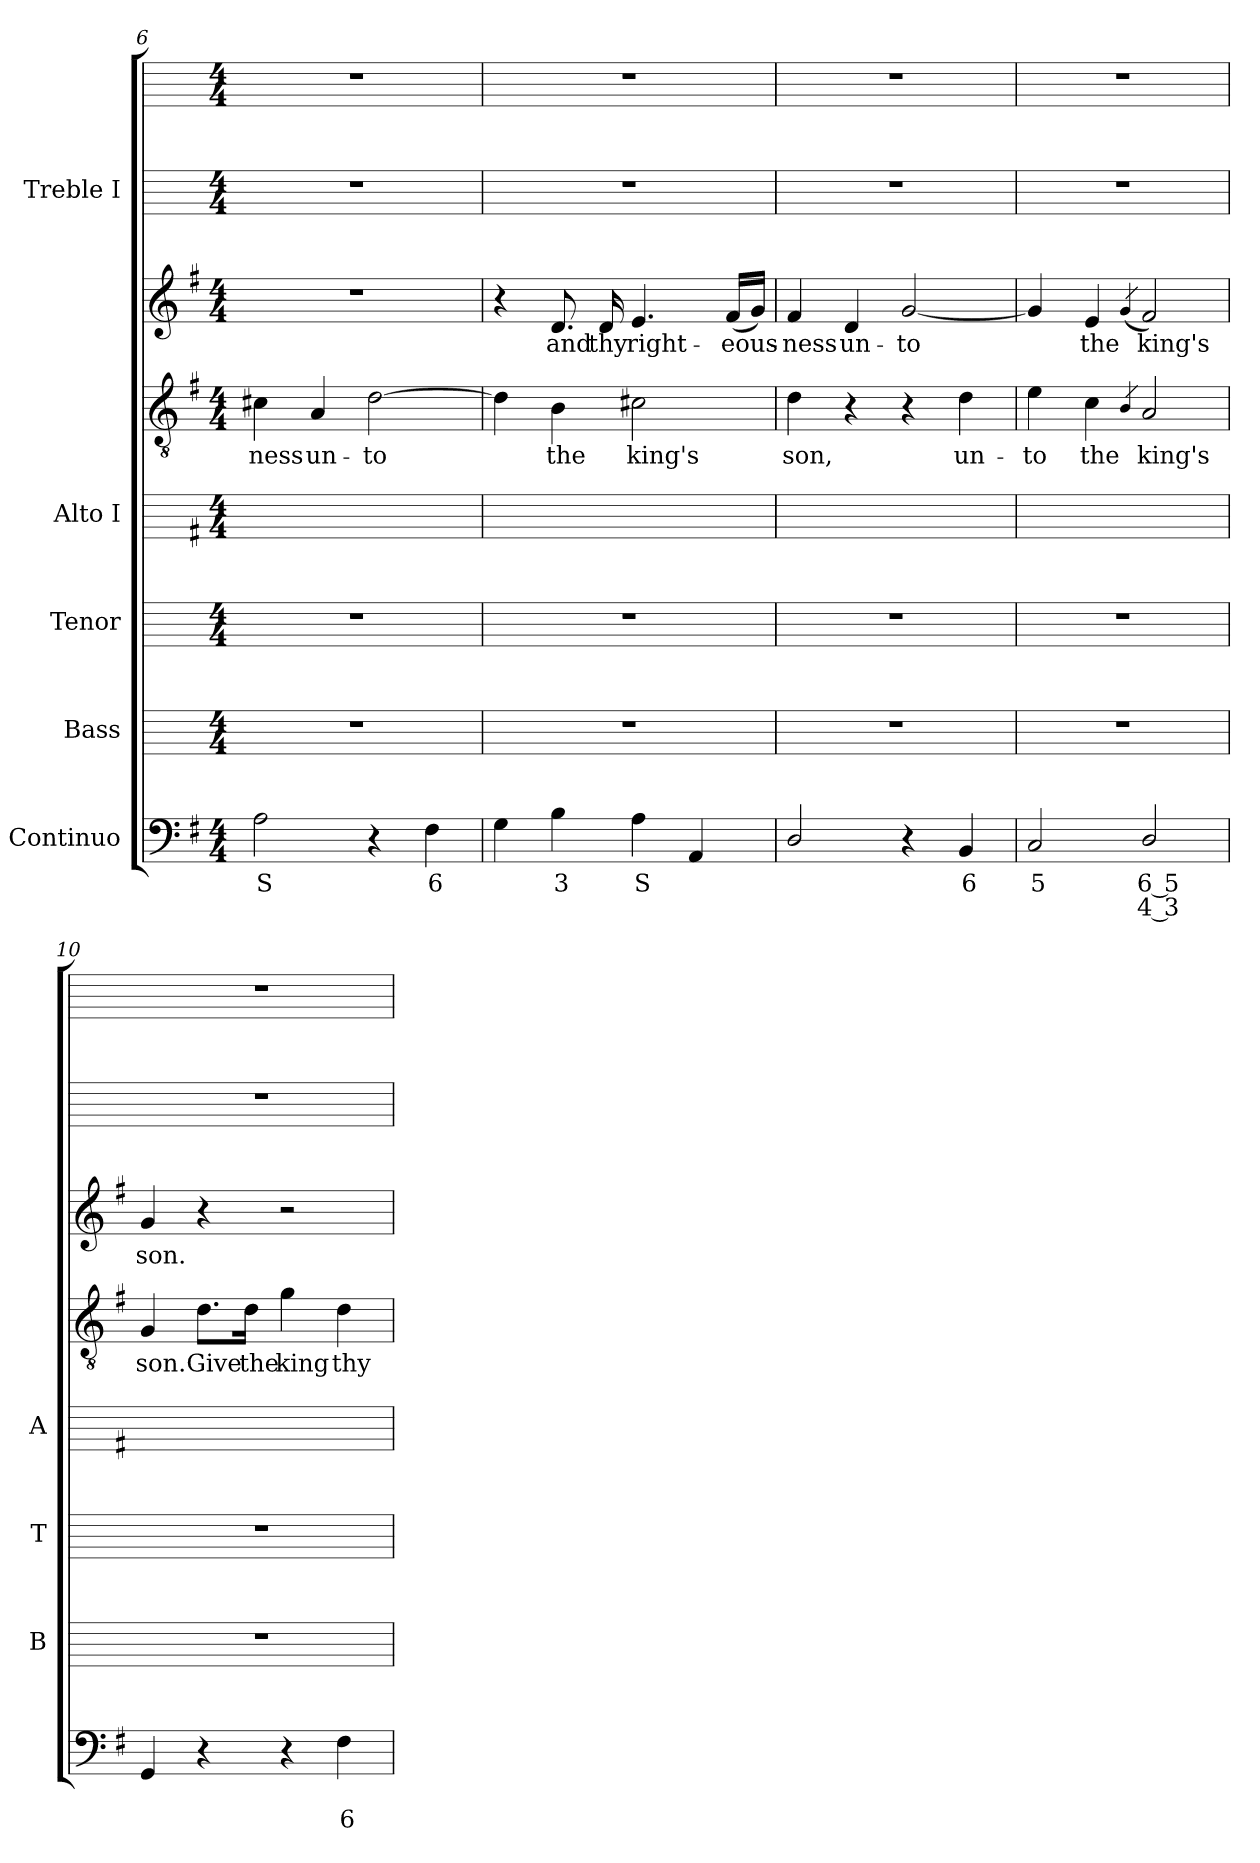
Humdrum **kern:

**kern	**text	**text	**kern	**kern	**kern	**kern	**text	**kern	**text	**kern	**kern
*part5	*part5	*part5	*part4	*part3	*part2	*part2	*part2	*part2	*part2	*part1	*part1
*staff8	*staff8	*staff8	*staff7	*staff6	*staff5	*staff4	*staff4	*staff3	*staff3	*staff2	*staff1
*I"Continuo	*	*	*I"Bass	*I"Tenor	*I"Alto I	*	*	*	*	*I"Treble I	*
*	*	*	*I'B	*I'T	*I'A	*	*	*	*	*	*
!!LO:LB:g=z
*clefF4	*	*	*	*	*	*clefGv2	*	*clefG2	*	*	*
*k[f#]	*	*	*	*	*k[f#]	*k[f#]	*	*k[f#]	*	*	*
*G:	*	*	*	*	*G:	*G:	*	*G:	*	*	*
*M4/4	*	*	*M4/4	*M4/4	*M4/4	*M4/4	*	*M4/4	*	*M4/4	*M4/4
=6	=6	=6	=6	=6	=6	=6	=6	=6	=6	=6	=6
!	!LO:LY:b	!	!	!	!	!	!LO:LY:b	!	!	!	!
2A	S	.	1r	1r	1ryy	4c#X	ness	1r	.	1r	1r
!	!	!	!	!	!	!	!LO:LY:b	!	!	!	!
.	.	.	.	.	.	4A	un-	.	.	.	.
!	!	!	!	!	!	!	!LO:LY:b	!	!	!	!
4r	.	.	.	.	.	[2d	-to	.	.	.	.
!	!LO:LY:b	!	!	!	!	!	!	!	!	!	!
4F#	6	.	.	.	.	.	.	.	.	.	.
=7	=7	=7	=7	=7	=7	=7	=7	=7	=7	=7	=7
4G	.	.	1r	1r	1ryy	4d]	.	4r	.	1r	1r
!	!LO:LY:b	!	!	!	!	!	!LO:LY:b	!	!LO:LY:b	!	!
4B	3	.	.	.	.	4B	the	8.d	and	.	.
!	!	!	!	!	!	!	!	!	!LO:LY:b	!	!
.	.	.	.	.	.	.	.	16d	thy	.	.
!	!LO:LY:b	!	!	!	!	!	!LO:LY:b	!	!LO:LY:b	!	!
4A	S	.	.	.	.	2c#X	king's	4.e	right-	.	.
4AA	.	.	.	.	.	.	.	.	.	.	.
!	!	!	!	!	!	!	!	!	!LO:LY:b	!	!
.	.	.	.	.	.	.	.	(<16f#LL	-eous-	.	.
.	.	.	.	.	.	.	.	16gJJ)	.	.	.
=8	=8	=8	=8	=8	=8	=8	=8	=8	=8	=8	=8
!	!	!	!	!	!	!	!LO:LY:b	!	!LO:LY:b	!	!
2D/	.	.	1r	1r	1ryy	4d	son,	4f#	ness	1r	1r
!	!	!	!	!	!	!	!	!	!LO:LY:b	!	!
.	.	.	.	.	.	4r	.	4d	un-	.	.
!	!	!	!	!	!	!	!	!	!LO:LY:b	!	!
4r	.	.	.	.	.	4r	.	[2g	-to	.	.
!	!LO:LY:b	!	!	!	!	!	!LO:LY:b	!	!	!	!
4BB	6	.	.	.	.	4d	un-	.	.	.	.
=9	=9	=9	=9	=9	=9	=9	=9	=9	=9	=9	=9
!	!LO:LY:b	!	!	!	!	!	!LO:LY:b	!	!	!	!
2C	5	.	1r	1r	1ryy	4e	to	4g]	.	1r	1r
!	!	!	!	!	!	!	!LO:LY:b	!	!LO:LY:b	!	!
.	.	.	.	.	.	4c	the	4e	-the	.	.
.	.	.	.	.	.	4qB/	.	(<4qg/	.	.	.
!	!LO:LY:b	!LO:LY:b	!	!	!	!	!LO:LY:b	!	!LO:LY:b	!	!
2D/	6 5	4 3	.	.	.	2A/	king's	2f#)	king's	.	.
=10	=10	=10	=10	=10	=10	=10	=10	=10	=10	=10	=10
!	!	!	!	!	!	!	!LO:LY:b	!	!LO:LY:b	!	!
4GG	.	.	1r	1r	1ryy	4G	son.	4g	son.	1r	1r
!	!	!	!	!	!	!	!LO:LY:b	!	!	!	!
4r	.	.	.	.	.	8.d\L	Give	4r	.	.	.
!	!	!	!	!	!	!	!LO:LY:b	!	!	!	!
.	.	.	.	.	.	16d\Jk	the	.	.	.	.
!	!	!	!	!	!	!	!LO:LY:b	!	!	!	!
4r	.	.	.	.	.	4g	king	2r	.	.	.
!	!	!LO:LY:b	!	!	!	!	!LO:LY:b	!	!	!	!
4F#	.	6	.	.	.	4d	thy	.	.	.	.
=	=	=	=	=	=	=	=	=	=	=	=
*-	*-	*-	*-	*-	*-	*-	*-	*-	*-	*-	*-
